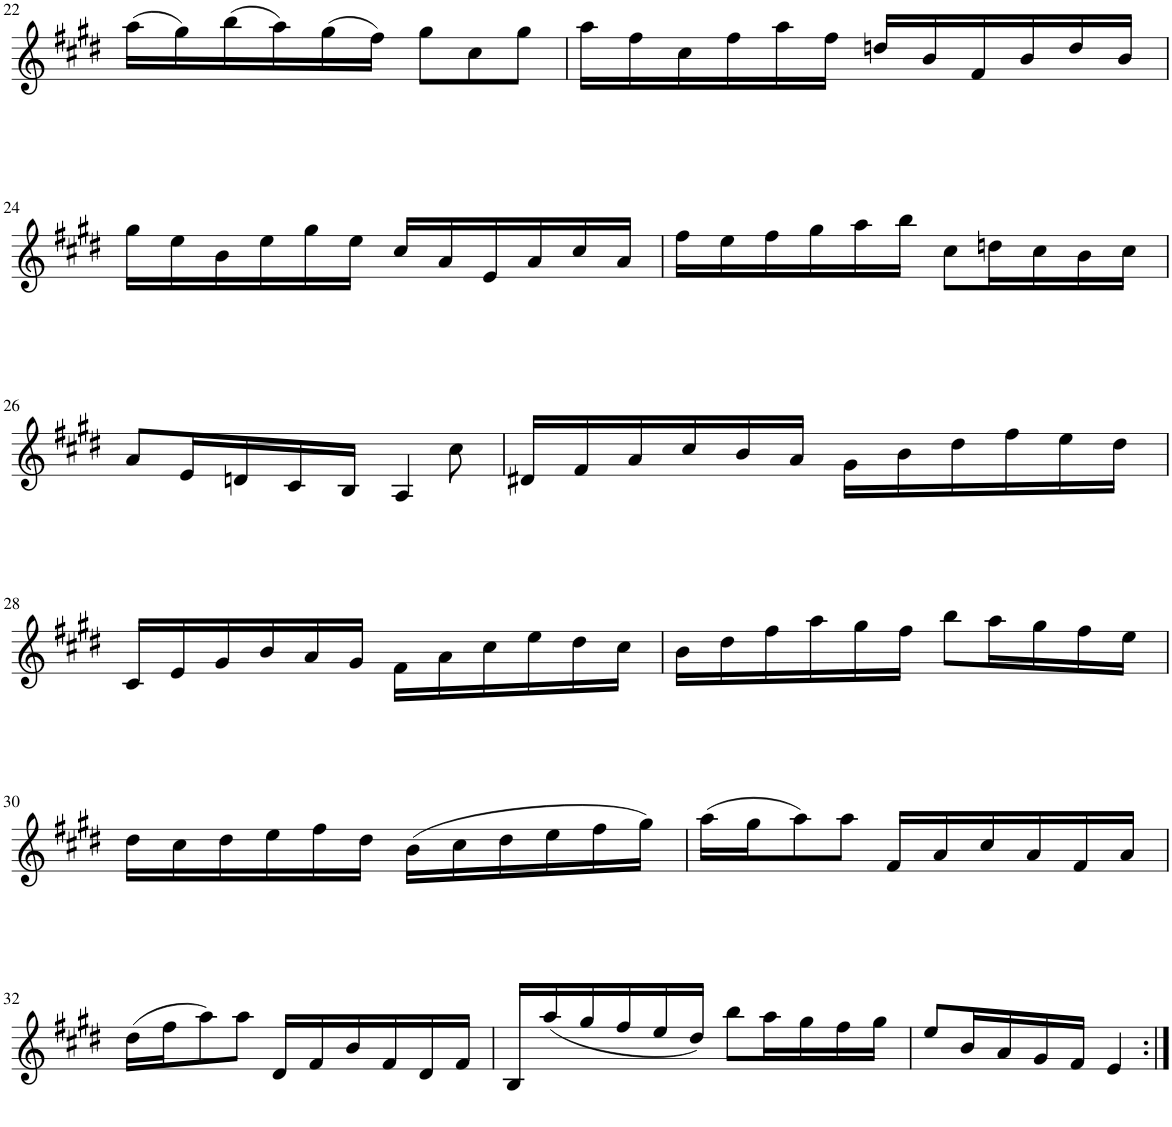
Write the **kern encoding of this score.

**kern
*part1
*staff1
*I"Violin
*I'Vln.
!!LO:PB:g=z
*clefG2
*k[f#c#g#d#]
*M6/8
=22
(16aa\LL
16gg#\)
(16bb\
16aa\)
(16gg#\
16ff#\JJ)
8gg#\L
8cc#\
8gg#\J
=23
16aa\LL
16ff#\
16cc#\
16ff#\
16aa\
16ff#\JJ
16ddn/LL
16b/
16f#/
16b/
16dd/
16b/JJ
!!LO:LB:g=z
=24
16gg#\LL
16ee\
16b\
16ee\
16gg#\
16ee\JJ
16cc#/LL
16a/
16e/
16a/
16cc#/
16a/JJ
=25
16ff#\LL
16ee\
16ff#\
16gg#\
16aa\
16bb\JJ
8cc#\L
16ddn\L
16cc#\
16b\
16cc#\JJ
!!LO:LB:g=z
=26
8a/L
16e/L
16dn/
16c#/
16B/JJ
4A/
8cc#\
=27
16d#X/LL
16f#/
16a/
16cc#/
16b/
16a/JJ
16g#\LL
16b\
16dd#\
16ff#\
16ee\
16dd#\JJ
!!LO:LB:g=z
=28
16c#/LL
16e/
16g#/
16b/
16a/
16g#/JJ
16f#\LL
16a\
16cc#\
16ee\
16dd#\
16cc#\JJ
=29
16b\LL
16dd#\
16ff#\
16aa\
16gg#\
16ff#\JJ
8bb\L
16aa\L
16gg#\
16ff#\
16ee\JJ
!!LO:LB:g=z
=30
16dd#\LL
16cc#\
16dd#\
16ee\
16ff#\
16dd#\JJ
(16b\LL
16cc#\
16dd#\
16ee\
16ff#\
16gg#\JJ)
=31
(16aa\LL
16gg#\J
8aa\)
8aa\J
16f#/LL
16a/
16cc#/
16a/
16f#/
16a/JJ
!!LO:LB:g=z
=32
(16dd#\LL
16ff#\J
8aa\)
8aa\J
16d#/LL
16f#/
16b/
16f#/
16d#/
16f#/JJ
=33
16B/LL
(16aa/
16gg#/
16ff#/
16ee/
16dd#/JJ)
8bb\L
16aa\L
16gg#\
16ff#\
16gg#\JJ
=34
8ee/L
16b/L
16a/
16g#/
16f#/JJ
4e/
=:|!
*-
